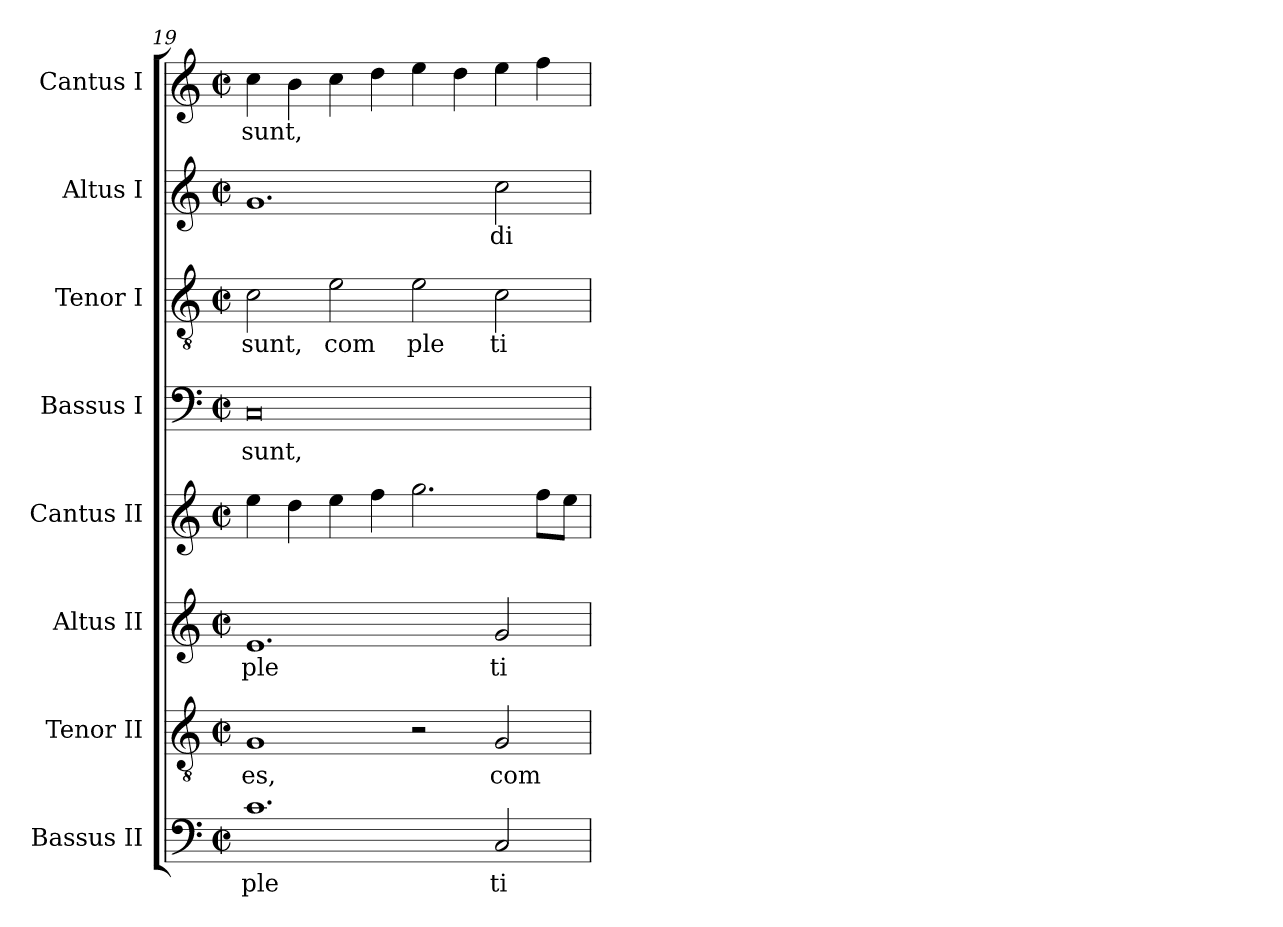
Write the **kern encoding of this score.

**kern	**text	**kern	**text	**kern	**text	**kern	**kern	**text	**kern	**text	**kern	**text	**kern	**text
*part8	*part8	*part7	*part7	*part6	*part6	*part5	*part4	*part4	*part3	*part3	*part2	*part2	*part1	*part1
*staff8	*staff8	*staff7	*staff7	*staff6	*staff6	*staff5	*staff4	*staff4	*staff3	*staff3	*staff2	*staff2	*staff1	*staff1
*I"Bassus II	*	*I"Tenor II	*	*I"Altus II	*	*I"Cantus II	*I"Bassus I	*	*I"Tenor I	*	*I"Altus I	*	*I"Cantus I	*
*clefF4	*	*clefGv2	*	*clefG2	*	*clefG2	*clefF4	*	*clefGv2	*	*clefG2	*	*clefG2	*
*M2/2	*	*M2/2	*	*M2/2	*	*M2/2	*M2/2	*	*M2/2	*	*M2/2	*	*M2/2	*
*met(c|)	*	*met(c|)	*	*met(c|)	*	*met(c|)	*met(c|)	*	*met(c|)	*	*met(c|)	*	*met(c|)	*
=19	=19	=19	=19	=19	=19	=19	=19	=19	=19	=19	=19	=19	=19	=19
!	!LO:LY:b:cj	!	!LO:LY:b:cj	!	!LO:LY:b:cj	!	!	!LO:LY:b:cj	!	!LO:LY:b:cj	!	!	!	!LO:LY:b
1.c	ple	1G	-es,	1.e	ple	4ee\	0C	sunt,	2c\	sunt,	1.g	.	4cc\	sunt,
.	.	.	.	.	.	4dd\	.	.	.	.	.	.	4b\	.
!	!	!	!	!	!	!	!	!	!	!LO:LY:b:cj	!	!	!	!
.	.	.	.	.	.	4ee\	.	.	2e\	com	.	.	4cc\	.
.	.	.	.	.	.	4ff\	.	.	.	.	.	.	4dd\	.
!	!	!	!	!	!	!	!	!	!	!LO:LY:b:cj	!	!	!	!
.	.	2r	.	.	.	2.gg\	.	.	2e\	ple	.	.	4ee\	.
.	.	.	.	.	.	.	.	.	.	.	.	.	4dd\	.
!	!LO:LY:b:cj	!	!LO:LY:b:cj	!	!LO:LY:b:cj	!	!	!	!	!LO:LY:b:cj	!	!LO:LY:b:cj	!	!
2C/	ti	2G/	com-	2g/	ti	.	.	.	2c\	ti	2cc\	di	4ee\	.
.	.	.	.	.	.	8ff\L	.	.	.	.	.	.	4ff\	.
.	.	.	.	.	.	8ee\J	.	.	.	.	.	.	.	.
=	=	=	=	=	=	=	=	=	=	=	=	=	=	=
*-	*-	*-	*-	*-	*-	*-	*-	*-	*-	*-	*-	*-	*-	*-
